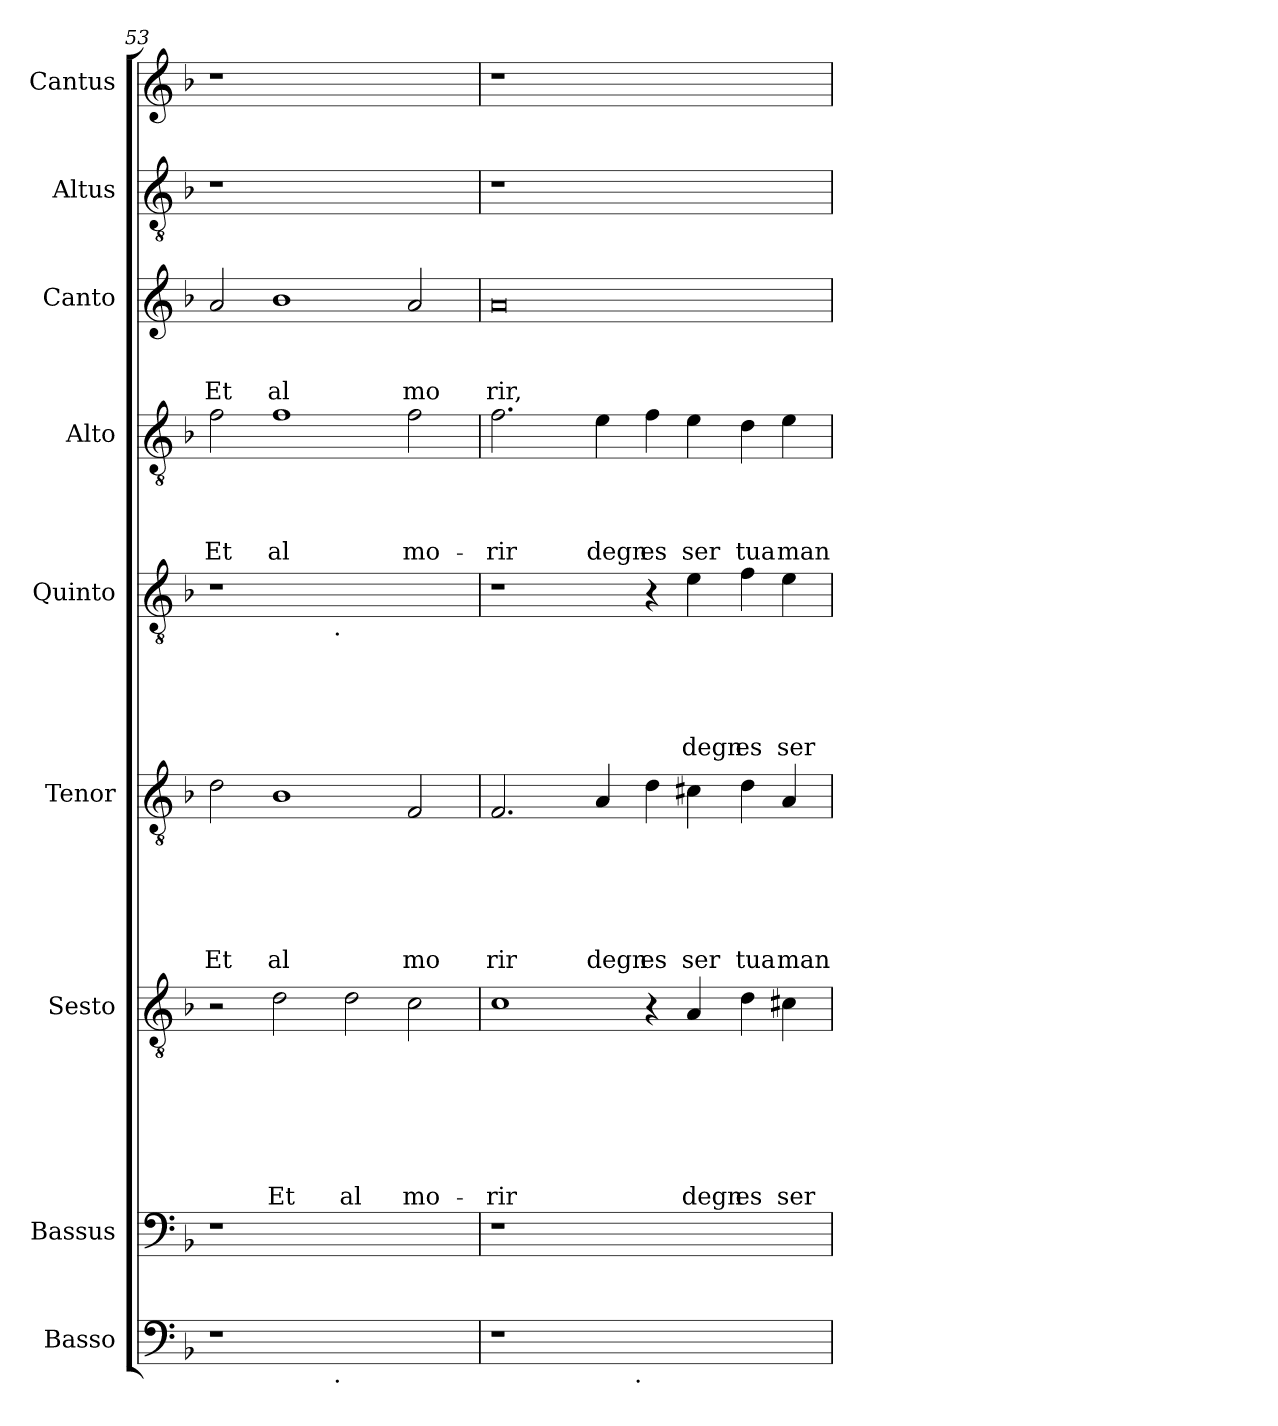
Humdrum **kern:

**kern	**kern	**kern	**text	**text	**text	**text	**text	**text	**text	**kern	**text	**text	**text	**text	**text	**text	**kern	**text	**text	**text	**text	**text	**kern	**text	**text	**text	**text	**kern	**text	**text	**text	**kern	**kern
*part9	*part8	*part7	*part7	*part7	*part7	*part7	*part7	*part7	*part7	*part6	*part6	*part6	*part6	*part6	*part6	*part6	*part5	*part5	*part5	*part5	*part5	*part5	*part4	*part4	*part4	*part4	*part4	*part3	*part3	*part3	*part3	*part2	*part1
*staff9	*staff8	*staff7	*staff7	*staff7	*staff7	*staff7	*staff7	*staff7	*staff7	*staff6	*staff6	*staff6	*staff6	*staff6	*staff6	*staff6	*staff5	*staff5	*staff5	*staff5	*staff5	*staff5	*staff4	*staff4	*staff4	*staff4	*staff4	*staff3	*staff3	*staff3	*staff3	*staff2	*staff1
*I"Basso	*I"Bassus	*I"Sesto	*	*	*	*	*	*	*	*I"Tenor	*	*	*	*	*	*	*I"Quinto	*	*	*	*	*	*I"Alto	*	*	*	*	*I"Canto	*	*	*	*I"Altus	*I"Cantus
*	*	*I'Sesto	*	*	*	*	*	*	*	*I'Tenor	*	*	*	*	*	*	*I'Quinto	*	*	*	*	*	*I'Alto	*	*	*	*	*I'Canto	*	*	*	*I'Altus	*I'Cantus
*clefF4	*clefF4	*clefGv2	*	*	*	*	*	*	*	*clefGv2	*	*	*	*	*	*	*clefGv2	*	*	*	*	*	*clefGv2	*	*	*	*	*clefG2	*	*	*	*clefGv2	*clefG2
*k[b-]	*k[b-]	*k[b-]	*	*	*	*	*	*	*	*k[b-]	*	*	*	*	*	*	*k[b-]	*	*	*	*	*	*k[b-]	*	*	*	*	*k[b-]	*	*	*	*k[b-]	*k[b-]
*F:	*F:	*F:	*	*	*	*	*	*	*	*F:	*	*	*	*	*	*	*F:	*	*	*	*	*	*F:	*	*	*	*	*F:	*	*	*	*F:	*F:
=53	=53	=53	=53	=53	=53	=53	=53	=53	=53	=53	=53	=53	=53	=53	=53	=53	=53	=53	=53	=53	=53	=53	=53	=53	=53	=53	=53	=53	=53	=53	=53	=53	=53
!	!	!	!	!	!	!	!	!	!	!	!	!	!	!	!	!LO:LY:b	!	!	!	!	!	!	!	!	!	!	!LO:LY:b	!	!	!	!LO:LY:b	!	!
*^	*	*	*	*	*	*	*	*	*	*	*	*	*	*	*	*	*^	*	*	*	*	*	*	*	*	*	*	*	*	*	*	*	*
1r	2ryy	1r	2r	.	.	.	.	.	.	.	2d\	.	.	.	.	.	Et	1r	2ryy	.	.	.	.	.	2f\	.	.	.	Et	2a/	.	.	Et	1r	1r
!	!	!	!	!	!	!	!	!	!	!LO:LY:b	!	!	!	!	!	!	!LO:LY:b	!	!	!	!	!	!	!	!	!	!	!	!LO:LY:b	!	!	!	!LO:LY:b	!	!
.	4...ryy	.	2d\	.	.	.	.	.	.	Et	1B-	.	.	.	.	.	al	.	4...ryy	.	.	.	.	.	1f	.	.	.	al	1b-	.	.	al	.	.
!	!	!	!	!	!	!	!	!	!	!	!	!	!	!	!	!	!	!	!LO:TX:b:t=.	!	!	!	!	!	!	!	!	!	!	!	!	!	!	!	!
!	!LO:TX:b:t=.	!	!	!	!	!	!	!	!	!	!	!	!	!	!	!	!	!	!	!	!	!	!	!	!	!	!	!	!	!	!	!	!	!	!
.	1ryy	.	.	.	.	.	.	.	.	.	.	.	.	.	.	.	.	.	1ryy	.	.	.	.	.	.	.	.	.	.	.	.	.	.	.	.
!	!	!	!	!	!	!	!	!	!	!LO:LY:b	!	!	!	!	!	!	!	!	!	!	!	!	!	!	!	!	!	!	!	!	!	!	!	!	!
1ryy	.	1ryy	2d\	.	.	.	.	.	.	al	.	.	.	.	.	.	.	1ryy	.	.	.	.	.	.	.	.	.	.	.	.	.	.	.	1ryy	1ryy
!	!	!	!	!	!	!	!	!	!	!LO:LY:b	!	!	!	!	!	!	!LO:LY:b	!	!	!	!	!	!	!	!	!	!	!	!LO:LY:b	!	!	!	!LO:LY:b	!	!
.	.	.	2c\	.	.	.	.	.	.	mo-	2F/	.	.	.	.	.	mo	.	.	.	.	.	.	.	2f\	.	.	.	mo-	2a/	.	.	mo	.	.
.	32ryy	.	.	.	.	.	.	.	.	.	.	.	.	.	.	.	.	.	32ryy	.	.	.	.	.	.	.	.	.	.	.	.	.	.	.	.
!!LO:LB:g=z
=54	=54	=54	=54	=54	=54	=54	=54	=54	=54	=54	=54	=54	=54	=54	=54	=54	=54	=54	=54	=54	=54	=54	=54	=54	=54	=54	=54	=54	=54	=54	=54	=54	=54	=54	=54
!	!	!	!	!	!	!	!	!	!	!LO:LY:b	!	!	!	!	!	!	!LO:LY:b	!	!	!	!	!	!	!	!	!	!	!	!LO:LY:b	!	!	!	!LO:LY:b	!	!
*	*	*	*	*	*	*	*	*	*	*	*	*	*	*	*	*	*	*v	*v	*	*	*	*	*	*	*	*	*	*	*	*	*	*	*	*
1r	2ryy	1r	1c	.	.	.	.	.	.	-rir	2.F/	.	.	.	.	.	rir	1r	.	.	.	.	.	2.f\	.	.	.	-rir	0a	.	.	rir,	1r	1r
.	4...ryy	.	.	.	.	.	.	.	.	.	.	.	.	.	.	.	.	.	.	.	.	.	.	.	.	.	.	.	.	.	.	.	.	.
!	!	!	!	!	!	!	!	!	!	!	!	!	!	!	!	!	!LO:LY:b	!	!	!	!	!	!	!	!	!	!	!LO:LY:b	!	!	!	!	!	!
.	.	.	.	.	.	.	.	.	.	.	4A/	.	.	.	.	.	degn	.	.	.	.	.	.	4e\	.	.	.	degn	.	.	.	.	.	.
!	!LO:TX:b:t=.	!	!	!	!	!	!	!	!	!	!	!	!	!	!	!	!	!	!	!	!	!	!	!	!	!	!	!	!	!	!	!	!	!
.	1ryy	.	.	.	.	.	.	.	.	.	.	.	.	.	.	.	.	.	.	.	.	.	.	.	.	.	.	.	.	.	.	.	.	.
!	!	!	!	!	!	!	!	!	!	!	!	!	!	!	!	!	!LO:LY:b	!	!	!	!	!	!	!	!	!	!	!LO:LY:b	!	!	!	!	!	!
1ryy	.	1ryy	4r	.	.	.	.	.	.	.	4d\	.	.	.	.	.	es	4r	.	.	.	.	.	4f\	.	.	.	es	.	.	.	.	1ryy	1ryy
!	!	!	!	!	!	!	!	!	!	!LO:LY:b	!	!	!	!	!	!	!LO:LY:b	!	!	!	!	!	!LO:LY:b	!	!	!	!	!LO:LY:b	!	!	!	!	!	!
.	.	.	4A/	.	.	.	.	.	.	degn	4c#X\	.	.	.	.	.	ser	4e\	.	.	.	.	degn	4e\	.	.	.	ser	.	.	.	.	.	.
!	!	!	!	!	!	!	!	!	!	!LO:LY:b	!	!	!	!	!	!	!LO:LY:b	!	!	!	!	!	!LO:LY:b	!	!	!	!	!LO:LY:b	!	!	!	!	!	!
.	.	.	4d\	.	.	.	.	.	.	es	4d\	.	.	.	.	.	tua	4f\	.	.	.	.	es	4d\	.	.	.	tua	.	.	.	.	.	.
!	!	!	!	!	!	!	!	!	!	!LO:LY:b	!	!	!	!	!	!	!LO:LY:b	!	!	!	!	!	!LO:LY:b	!	!	!	!	!LO:LY:b	!	!	!	!	!	!
.	.	.	4c#X\	.	.	.	.	.	.	ser	4A/	.	.	.	.	.	man	4e\	.	.	.	.	ser	4e\	.	.	.	man	.	.	.	.	.	.
.	32ryy	.	.	.	.	.	.	.	.	.	.	.	.	.	.	.	.	.	.	.	.	.	.	.	.	.	.	.	.	.	.	.	.	.
*v	*v	*	*	*	*	*	*	*	*	*	*	*	*	*	*	*	*	*	*	*	*	*	*	*	*	*	*	*	*	*	*	*	*	*
=	=	=	=	=	=	=	=	=	=	=	=	=	=	=	=	=	=	=	=	=	=	=	=	=	=	=	=	=	=	=	=	=	=
*-	*-	*-	*-	*-	*-	*-	*-	*-	*-	*-	*-	*-	*-	*-	*-	*-	*-	*-	*-	*-	*-	*-	*-	*-	*-	*-	*-	*-	*-	*-	*-	*-	*-
